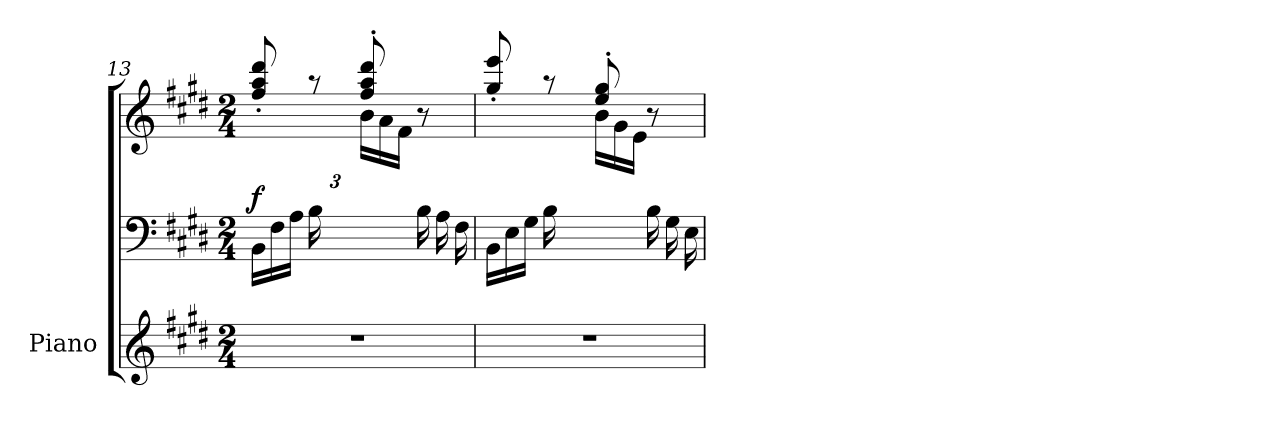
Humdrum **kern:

**kern	**kern	**kern	**dynam
*part1	*part1	*part1	*part1
*staff3	*staff2	*staff1	*staff1/2/3
*I"Piano	*	*	*
*I'Pno	*	*	*
*clefG2	*clefF4	*clefG2	*
*k[f#c#g#d#]	*k[f#c#g#d#]	*k[f#c#g#d#]	*
*M2/4	*M2/4	*M2/4	*
*	*Xtuplet	*	*
=13	=13	=13	=13
*	*	*^	*
!	!	!	!	!LO:DY:b
2r	24BB\LL	8ff#/'> 8aa/'> 8ddd#/'>	6ryy	f
.	24F#\	.	.	.
.	24A\JJ	.	.	.
.	24B\LL	8r	.	.
.	24%5ryy	.	24f#\	.
.	.	.	24a\JJ	.
*	*	*	*Xtuplet	*
.	.	8ff#/'> 8aa/'> 8ddd#/'>	24b\LL	.
.	.	.	24a\	.
.	.	.	24f#\JJ	.
.	24B\LL	8r	8ryy	.
.	24A\	.	.	.
.	24F#\JJ	.	.	.
=14	=14	=14	=14	=14
2r	24BB\LL	8gg#/'> 8eee/'>	6ryy	.
.	24E\	.	.	.
.	24G#\JJ	.	.	.
.	24B\LL	8r	.	.
.	24%5ryy	.	24e\	.
.	.	.	24g#\JJ	.
.	.	8ee/'> 8gg#/'>	24b\LL	.
.	.	.	24g#\	.
.	.	.	24e\JJ	.
.	24B\LL	8r	8ryy	.
.	24G#\	.	.	.
.	24E\JJ	.	.	.
*	*	*v	*v	*
=	=	=	=
*-	*-	*-	*-
